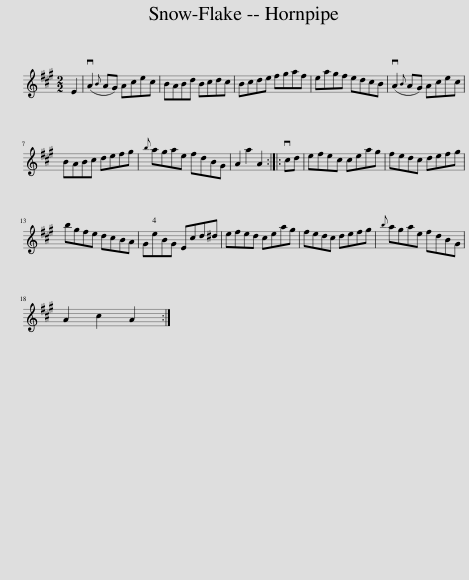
X:1
L:1/8
M:2/2
I:linebreak $
K:A
V:1 treble
V:1
 E2 | (vA2{B} AG) Acec | BABd Bcdc | Bcde fgaf | eagf edcB | %5
 (vA2{B} AG) Acec |$ BABc defg |{b} agae fdBG | A2 a2 A2 :: vcd | %10
 efec ceag | fedc defg |$ bgfe dcBA | GeBG Ecd^d | efed ceag | %15
 fedc defg |{b} agae fdBG |$ A2 c2 A2 :| %18
